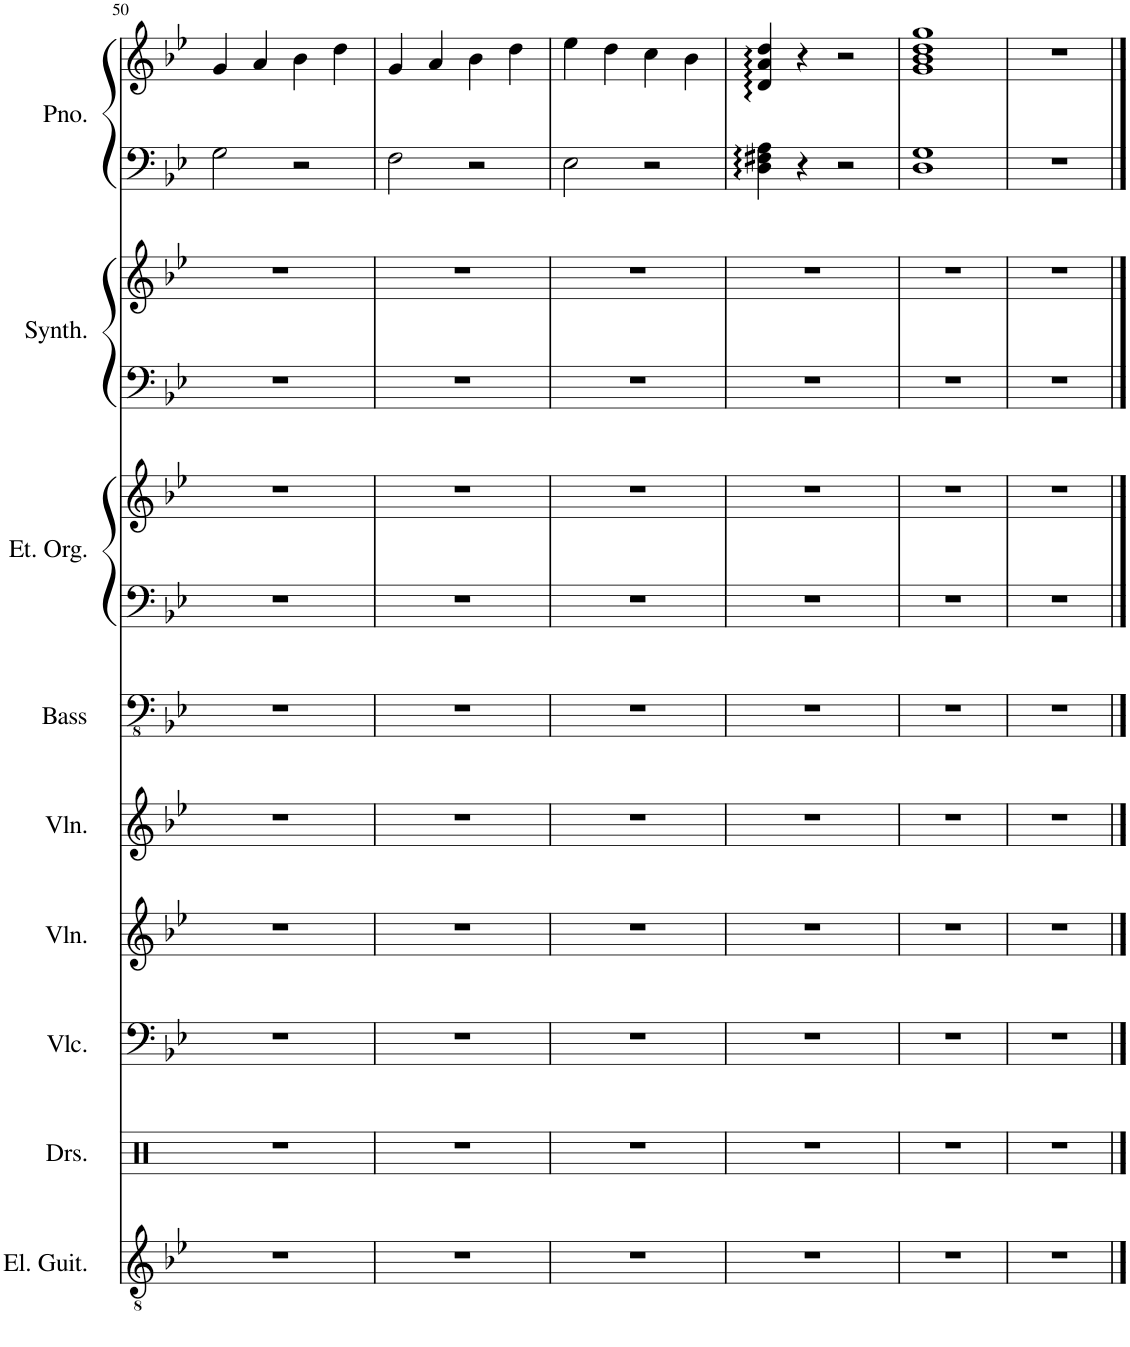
**kern	**kern	**kern	**kern	**kern	**kern	**kern	**kern	**kern	**kern	**kern	**kern
*part9	*part8	*part7	*part6	*part5	*part4	*part3	*part3	*part2	*part2	*part1	*part1
*staff12	*staff11	*staff10	*staff9	*staff8	*staff7	*staff6	*staff5	*staff4	*staff3	*staff2	*staff1
*I"Electric Guitar	*I"Drumset	*I"Violoncello	*I"Violin	*I"Violin	*I"Acoustic Bass	*I"Electronic Organ	*	*I"Keyboard Synthesizer	*	*I"Piano	*
*I'El. Guit.	*I'Drs.	*I'Vlc.	*I'Vln.	*I'Vln.	*I'Bass	*I'Et. Org.	*	*I'Synth.	*	*I'Pno.	*
!!LO:PB:g=z
*clefGv2	*clefX	*clefF4	*clefG2	*clefG2	*clefFv4	*clefF4	*clefG2	*clefF4	*clefG2	*clefF4	*clefG2
*k[b-e-]	*k[]	*k[b-e-]	*k[b-e-]	*k[b-e-]	*k[b-e-]	*k[b-e-]	*k[b-e-]	*k[b-e-]	*k[b-e-]	*k[b-e-]	*k[b-e-]
*M4/4	*M4/4	*M4/4	*M4/4	*M4/4	*M4/4	*M4/4	*M4/4	*M4/4	*M4/4	*M4/4	*M4/4
=50	=50	=50	=50	=50	=50	=50	=50	=50	=50	=50	=50
1r	1r	1r	1r	1r	1r	1r	1r	1r	1r	2G\	4g/
.	.	.	.	.	.	.	.	.	.	.	4a/
.	.	.	.	.	.	.	.	.	.	2r	4b-\
.	.	.	.	.	.	.	.	.	.	.	4dd\
=51	=51	=51	=51	=51	=51	=51	=51	=51	=51	=51	=51
1r	1r	1r	1r	1r	1r	1r	1r	1r	1r	2F\	4g/
.	.	.	.	.	.	.	.	.	.	.	4a/
.	.	.	.	.	.	.	.	.	.	2r	4b-\
.	.	.	.	.	.	.	.	.	.	.	4dd\
=52	=52	=52	=52	=52	=52	=52	=52	=52	=52	=52	=52
1r	1r	1r	1r	1r	1r	1r	1r	1r	1r	2E-\	4ee-\
.	.	.	.	.	.	.	.	.	.	.	4dd\
.	.	.	.	.	.	.	.	.	.	2r	4cc\
.	.	.	.	.	.	.	.	.	.	.	4b-\
=53	=53	=53	=53	=53	=53	=53	=53	=53	=53	=53	=53
1r	1r	1r	1r	1r	1r	1r	1r	1r	1r	4D\ 4F#X\ 4A\	4d/ 4a/ 4dd/
.	.	.	.	.	.	.	.	.	.	4r	4r
.	.	.	.	.	.	.	.	.	.	2r	2r
=54	=54	=54	=54	=54	=54	=54	=54	=54	=54	=54	=54
1r	1r	1r	1r	1r	1r	1r	1r	1r	1r	1D 1G	1g 1b- 1dd 1gg
=55	=55	=55	=55	=55	=55	=55	=55	=55	=55	=55	=55
1r	1r	1r	1r	1r	1r	1r	1r	1r	1r	1r	1r
==	==	==	==	==	==	==	==	==	==	==	==
*-	*-	*-	*-	*-	*-	*-	*-	*-	*-	*-	*-
